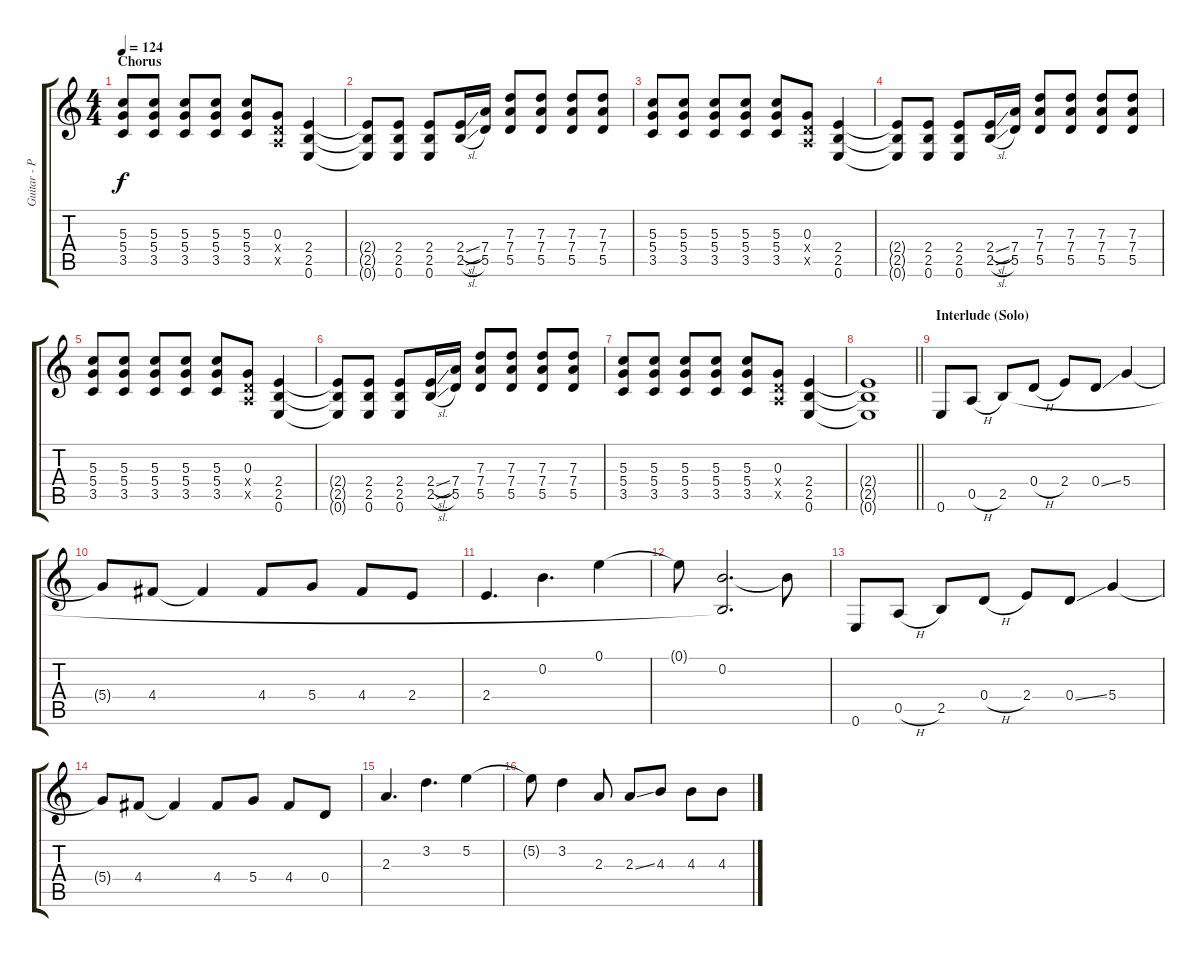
\track ("Guitar - Pat Callahan" "Guitar - P") {instrument distortionguitar}
\staff {score tabs}
\tuning (E4 B3 G3 D3 A2 E2) {hide}
\ts (4 4)
\section ("" "Chorus")
\tempo 124
\clef g2
\ks c
(5.3 5.4 3.5).8{dy f} (5.3 5.4 3.5).8 (5.3 5.4 3.5).8 (5.3 5.4 3.5).8 (5.3 5.4 3.5).8 (0.3 0.4{x} 0.5{x}).8 (2.4 2.5 0.6).4 |
(2.4{t} 2.5{t} 0.6{t}).8 (2.4 2.5 0.6).8 (2.4 2.5 0.6).8 (2.4{sl} 2.5{sl}).16 (7.4 5.5).16 (7.3 7.4 5.5).8 (7.3 7.4 5.5).8 (7.3 7.4 5.5).8 (7.3 7.4 5.5).8 |
(5.3 5.4 3.5).8 (5.3 5.4 3.5).8 (5.3 5.4 3.5).8 (5.3 5.4 3.5).8 (5.3 5.4 3.5).8 (0.3 0.4{x} 0.5{x}).8 (2.4 2.5 0.6).4 |
(2.4{t} 2.5{t} 0.6{t}).8 (2.4 2.5 0.6).8 (2.4 2.5 0.6).8 (2.4{sl} 2.5{sl}).16 (7.4 5.5).16 (7.3 7.4 5.5).8 (7.3 7.4 5.5).8 (7.3 7.4 5.5).8 (7.3 7.4 5.5).8 |
(5.3 5.4 3.5).8 (5.3 5.4 3.5).8 (5.3 5.4 3.5).8 (5.3 5.4 3.5).8 (5.3 5.4 3.5).8 (0.3 0.4{x} 0.5{x}).8 (2.4 2.5 0.6).4 |
(2.4{t} 2.5{t} 0.6{t}).8 (2.4 2.5 0.6).8 (2.4 2.5 0.6).8 (2.4{sl} 2.5{sl}).16 (7.4 5.5).16 (7.3 7.4 5.5).8 (7.3 7.4 5.5).8 (7.3 7.4 5.5).8 (7.3 7.4 5.5).8 |
(5.3 5.4 3.5).8 (5.3 5.4 3.5).8 (5.3 5.4 3.5).8 (5.3 5.4 3.5).8 (5.3 5.4 3.5).8 (0.3 0.4{x} 0.5{x}).8 (2.4 2.5 0.6).4 |
\barLineRight lightlight
(2.4{t} 2.5{t} 0.6{t}).1 |
\section ("" "Interlude (Solo)")
0.6.8 0.5{h}.8 2.5.8 0.4{h}.8 2.4.8 0.4{ss}.8 5.4.4 |
5.4{t}.8 4.4.8 4.4{t}.4 4.4.8 5.4.8 4.4.8 2.4.8 |
2.4.4{d} 0.2.4{d} 0.1.4 |
0.1{t}.8 (0.2 2.5{t}).2{d} 0.2{t}.8 |
0.6.8 0.5{h}.8 2.5.8 0.4{h}.8 2.4.8 0.4{ss}.8 5.4.4 |
5.4{t}.8 4.4.8 4.4{t}.4 4.4.8 5.4.8 4.4.8 0.4.8 |
2.3.4{d} 3.2.4{d} 5.2.4 |
5.2{t}.8 3.2.4 2.3.8 2.3{ss}.8 4.3.8 4.3.8 4.3.8
